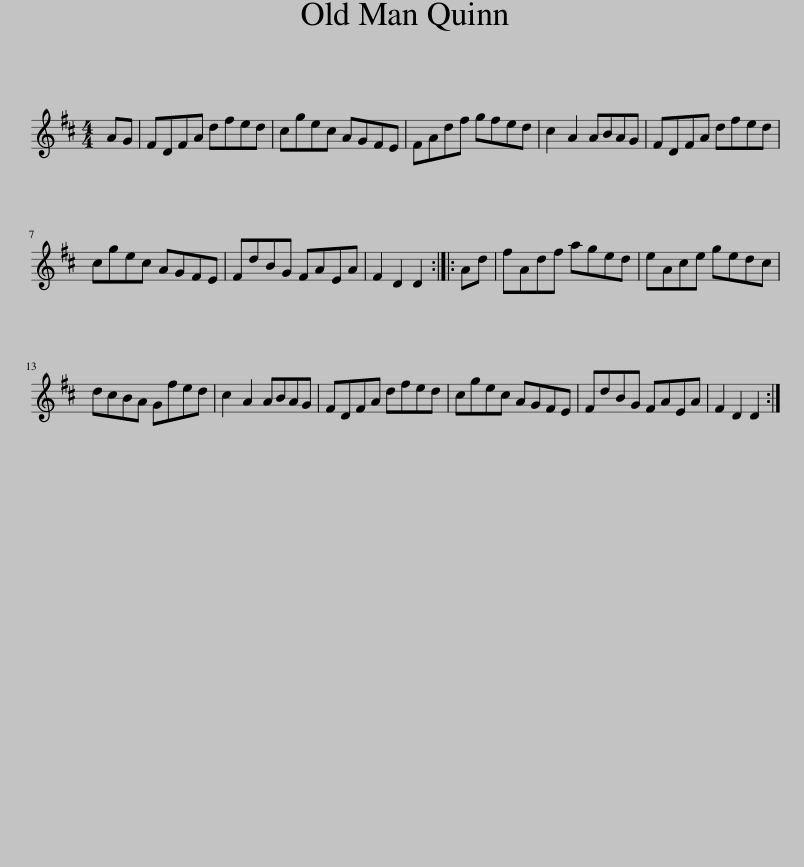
X:1
L:1/8
M:4/4
I:linebreak $
K:D
V:1 treble
V:1
 AG | FDFA dfed | cgec AGFE | FAdf gfed | c2 A2 ABAG | %5
 FDFA dfed |$ cgec AGFE | FdBG FAEA | F2 D2 D2 :: Ad | %10
 fAdf aged | eAce gedc |$ dcBA Gfed | c2 A2 ABAG | FDFA dfed | %15
 cgec AGFE | FdBG FAEA | F2 D2 D2 :| %18
